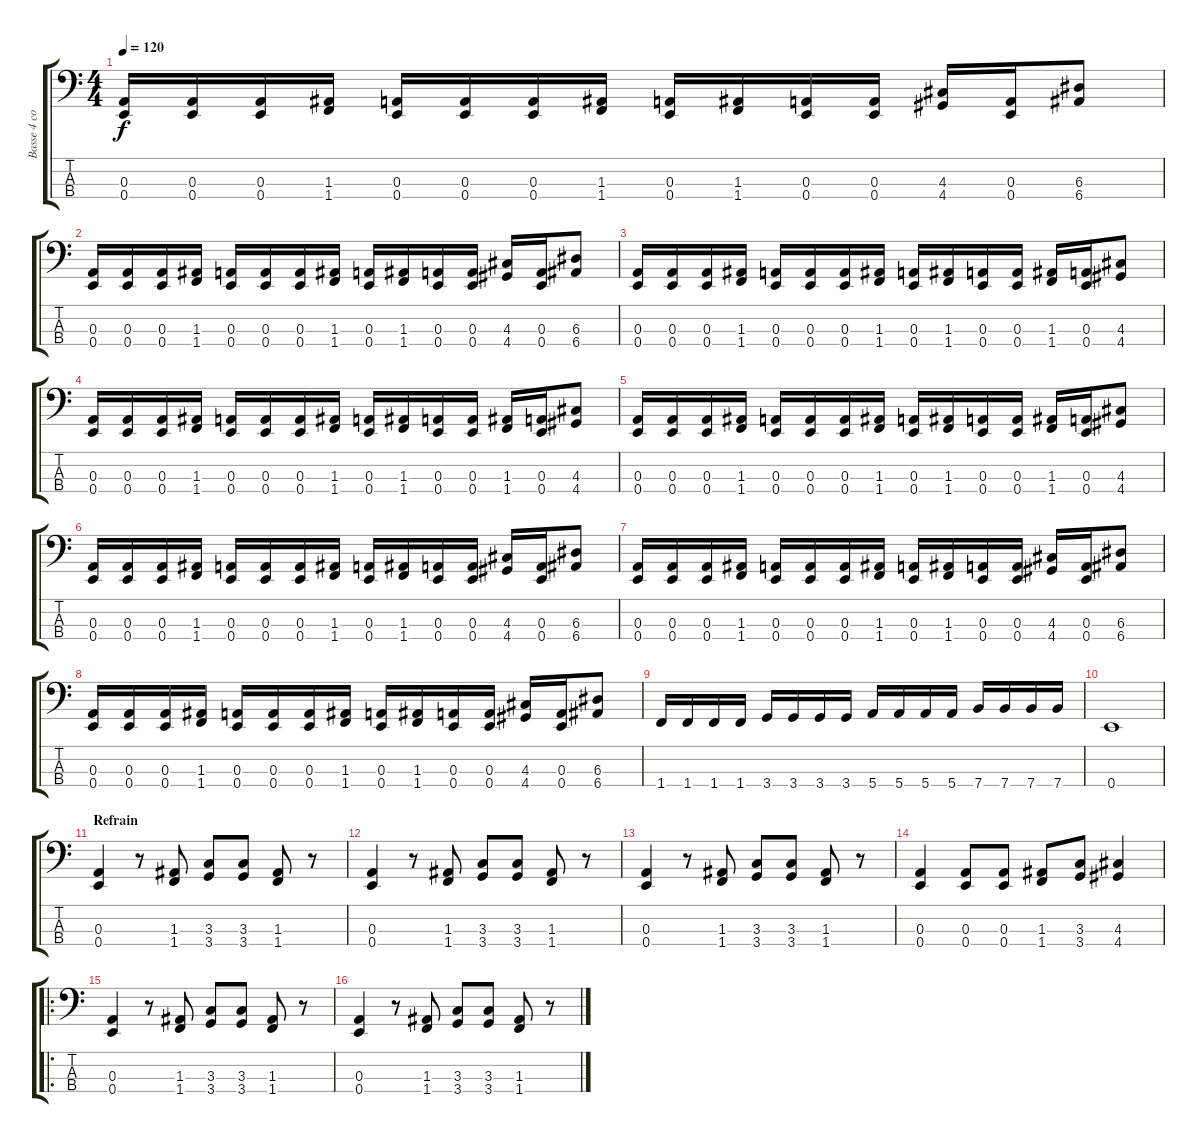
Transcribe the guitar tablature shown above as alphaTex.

\track ("Basse 4 cordes E2" "Basse 4 co") {instrument electricbasspick}
\staff {score tabs}
\tuning (G2 D2 A1 E1) {hide}
\ts (4 4)
\tempo 120
\clef f4
\ks c
(0.3 0.4).16{dy f} (0.3 0.4).16 (0.3 0.4).16 (1.3 1.4).16 (0.3 0.4).16 (0.3 0.4).16 (0.3 0.4).16 (1.3 1.4).16 (0.3 0.4).16 (1.3 1.4).16 (0.3 0.4).16 (0.3 0.4).16 (4.3 4.4).16 (0.3 0.4).16 (6.3 6.4).8 |
(0.3 0.4).16 (0.3 0.4).16 (0.3 0.4).16 (1.3 1.4).16 (0.3 0.4).16 (0.3 0.4).16 (0.3 0.4).16 (1.3 1.4).16 (0.3 0.4).16 (1.3 1.4).16 (0.3 0.4).16 (0.3 0.4).16 (4.3 4.4).16 (0.3 0.4).16 (6.3 6.4).8 |
(0.3 0.4).16 (0.3 0.4).16 (0.3 0.4).16 (1.3 1.4).16 (0.3 0.4).16 (0.3 0.4).16 (0.3 0.4).16 (1.3 1.4).16 (0.3 0.4).16 (1.3 1.4).16 (0.3 0.4).16 (0.3 0.4).16 (1.3 1.4).16 (0.3 0.4).16 (4.3 4.4).8 |
(0.3 0.4).16 (0.3 0.4).16 (0.3 0.4).16 (1.3 1.4).16 (0.3 0.4).16 (0.3 0.4).16 (0.3 0.4).16 (1.3 1.4).16 (0.3 0.4).16 (1.3 1.4).16 (0.3 0.4).16 (0.3 0.4).16 (1.3 1.4).16 (0.3 0.4).16 (4.3 4.4).8 |
(0.3 0.4).16 (0.3 0.4).16 (0.3 0.4).16 (1.3 1.4).16 (0.3 0.4).16 (0.3 0.4).16 (0.3 0.4).16 (1.3 1.4).16 (0.3 0.4).16 (1.3 1.4).16 (0.3 0.4).16 (0.3 0.4).16 (1.3 1.4).16 (0.3 0.4).16 (4.3 4.4).8 |
(0.3 0.4).16 (0.3 0.4).16 (0.3 0.4).16 (1.3 1.4).16 (0.3 0.4).16 (0.3 0.4).16 (0.3 0.4).16 (1.3 1.4).16 (0.3 0.4).16 (1.3 1.4).16 (0.3 0.4).16 (0.3 0.4).16 (4.3 4.4).16 (0.3 0.4).16 (6.3 6.4).8 |
(0.3 0.4).16 (0.3 0.4).16 (0.3 0.4).16 (1.3 1.4).16 (0.3 0.4).16 (0.3 0.4).16 (0.3 0.4).16 (1.3 1.4).16 (0.3 0.4).16 (1.3 1.4).16 (0.3 0.4).16 (0.3 0.4).16 (4.3 4.4).16 (0.3 0.4).16 (6.3 6.4).8 |
(0.3 0.4).16 (0.3 0.4).16 (0.3 0.4).16 (1.3 1.4).16 (0.3 0.4).16 (0.3 0.4).16 (0.3 0.4).16 (1.3 1.4).16 (0.3 0.4).16 (1.3 1.4).16 (0.3 0.4).16 (0.3 0.4).16 (4.3 4.4).16 (0.3 0.4).16 (6.3 6.4).8 |
1.4.16 1.4.16 1.4.16 1.4.16 3.4.16 3.4.16 3.4.16 3.4.16 5.4.16 5.4.16 5.4.16 5.4.16 7.4.16 7.4.16 7.4.16 7.4.16 |
0.4.1 |
\section ("" "Refrain")
(0.3 0.4).4 r.8 (1.3 1.4).8 (3.3 3.4).8 (3.3 3.4).8 (1.3 1.4).8 r.8 |
(0.3 0.4).4 r.8 (1.3 1.4).8 (3.3 3.4).8 (3.3 3.4).8 (1.3 1.4).8 r.8 |
(0.3 0.4).4 r.8 (1.3 1.4).8 (3.3 3.4).8 (3.3 3.4).8 (1.3 1.4).8 r.8 |
(0.3 0.4).4 (0.3 0.4).8 (0.3 0.4).8 (1.3 1.4).8 (3.3 3.4).8 (4.3 4.4).4 |
\ro
(0.3 0.4).4 r.8 (1.3 1.4).8 (3.3 3.4).8 (3.3 3.4).8 (1.3 1.4).8 r.8 |
(0.3 0.4).4 r.8 (1.3 1.4).8 (3.3 3.4).8 (3.3 3.4).8 (1.3 1.4).8 r.8
